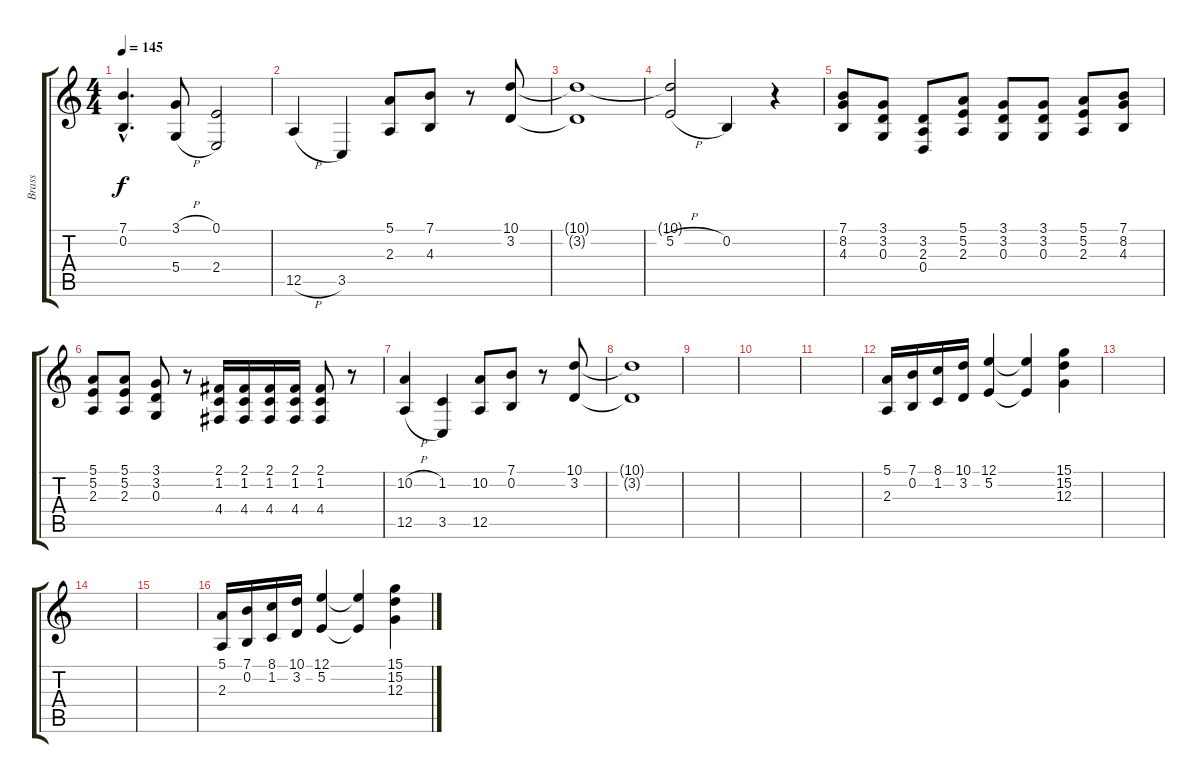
\track ("Brass" "Brass") {instrument synthbrass1}
\staff {score tabs}
\tuning (E4 B3 G3 D3 A2 E2) {hide}
\ts (4 4)
\tempo 145
\clef g2
\ks c
(7.1{hac} 0.2{hac}).4{d dy f} (3.1{h} 5.4{h}).8 (0.1 2.4).2 |
12.5{h}.4 3.5.4 (5.1 2.3).8 (7.1 4.3).8 r.8 (10.1 3.2).8 |
(10.1{t} 3.2{t}).1 |
(10.1{t} 5.2{h}).2 0.2.4 r.4 |
(7.1 8.2 4.3).8 (3.1 3.2 0.3).8 (3.2 2.3 0.4).8 (5.1 5.2 2.3).8 (3.1 3.2 0.3).8 (3.1 3.2 0.3).8 (5.1 5.2 2.3).8 (7.1 8.2 4.3).8 |
(5.1 5.2 2.3).8 (5.1 5.2 2.3).8 (3.1 3.2 0.3).8 r.8 (2.1 1.2 4.4).16 (2.1 1.2 4.4).16 (2.1 1.2 4.4).16 (2.1 1.2 4.4).16 (2.1 1.2 4.4).8 r.8 |
(10.2{h} 12.5{h}).4 (1.2 3.5).4 (10.2 12.5).8 (7.1 0.2).8 r.8 (10.1 3.2).8 |
(10.1{t} 3.2{t}).1 |
|
|
|
(5.1 2.3).16 (7.1 0.2).16 (8.1 1.2).16 (10.1 3.2).16 (12.1 5.2).4 (12.1{t} 5.2{t}).4 (15.1 15.2 12.3).4 |
|
|
|
(5.1 2.3).16 (7.1 0.2).16 (8.1 1.2).16 (10.1 3.2).16 (12.1 5.2).4 (12.1{t} 5.2{t}).4 (15.1 15.2 12.3).4
